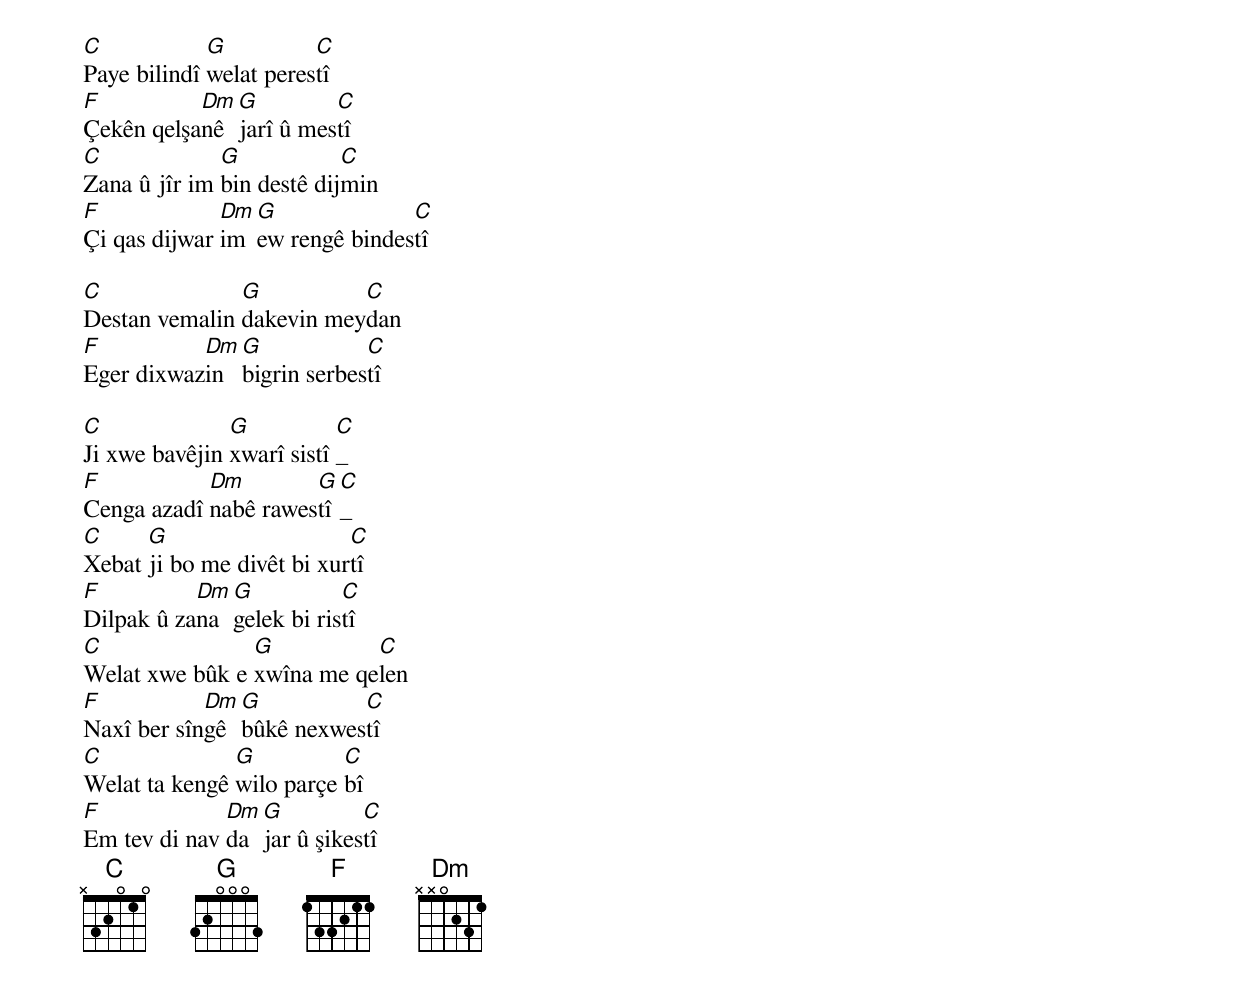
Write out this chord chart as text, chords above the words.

C            G          C
Paye bilindî welat perestî
F          Dm G         C
Çekên qelşanê jarî û mestî
C             G            C
Zana û jîr im bin destê dijmin
F             Dm G              C
Çi qas dijwar im ew rengê bindestî

C              G          C
Destan vemalin dakevin meydan
F          Dm G            C
Eger dixwazin bigrin serbestî

C              G           C
Ji xwe bavêjin xwarî sistî _
F           Dm        G  C
Cenga azadî nabê rawestî _
C     G                    C
Xebat ji bo me divêt bi xurtî
F          Dm G           C
Dilpak û zana gelek bi ristî
C               G          C
Welat xwe bûk e xwîna me qelen
F           Dm G          C
Naxî ber sîngê bûkê nexwestî
C              G          C
Welat ta kengê wilo parçe bî
F             Dm G          C
Em tev di nav da jar û şikestî
